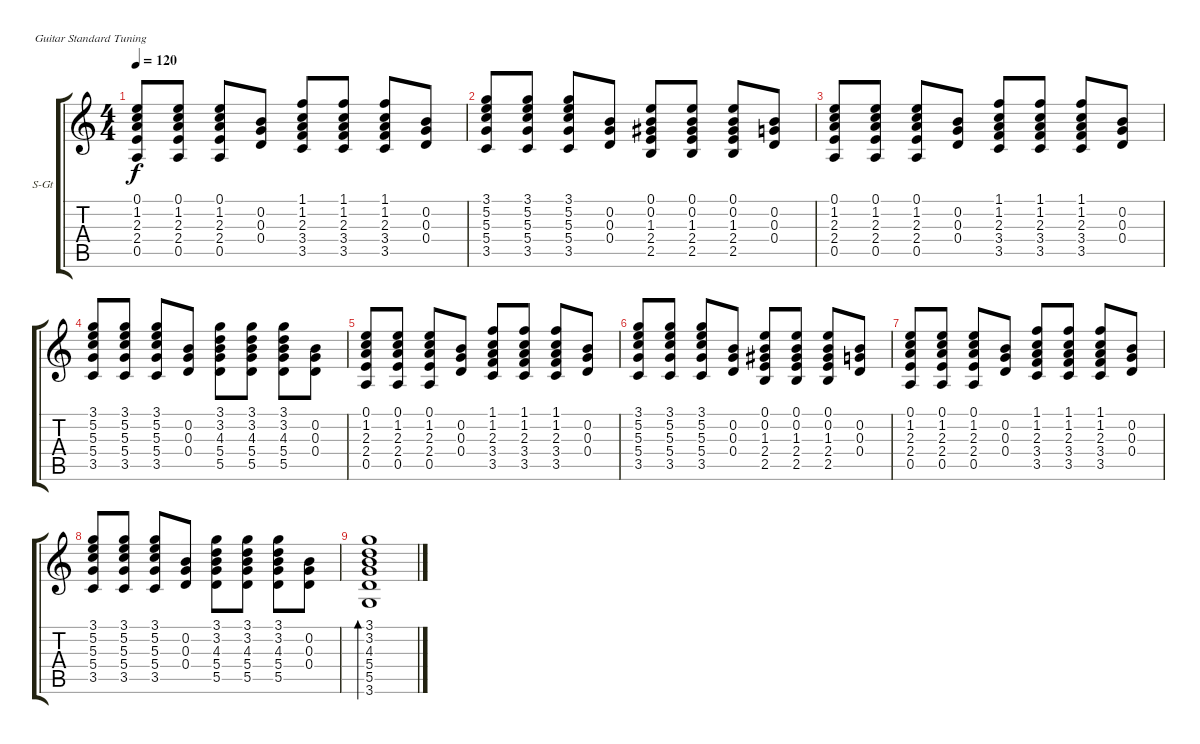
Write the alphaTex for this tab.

\bracketExtendMode groupsimilarinstruments
\firstSystemTrackNameOrientation horizontal
\otherSystemsTrackNameOrientation horizontal
\track ("Accustic" "S-Gt") {instrument acousticguitarsteel}
\staff {score tabs}
\tuning (E4 B3 G3 D3 A2 E2)
\ts (4 4)
\tempo 120
\clef g2
\scale
0.333333
\ks c
(0.1 1.2 2.3 2.4 0.5).8{dy f} (0.1 1.2 2.3 2.4 0.5).8 (0.1 1.2 2.3 2.4 0.5).8 (0.2 0.3 0.4).8 (1.1 1.2 2.3 3.4 3.5).8 (1.1 1.2 2.3 3.4 3.5).8 (1.1 1.2 2.3 3.4 3.5).8 (0.2 0.3 0.4).8 |
\scale
0.333333 (3.1 5.2 5.3 5.4 3.5).8 (3.1 5.2 5.3 5.4 3.5).8 (3.1 5.2 5.3 5.4 3.5).8 (0.2 0.3 0.4).8 (0.1 0.2 1.3 2.4 2.5).8 (0.1 0.2 1.3 2.4 2.5).8 (0.1 0.2 1.3 2.4 2.5).8 (0.2 0.3 0.4).8 |
\scale
0.333333 (0.1 1.2 2.3 2.4 0.5).8 (0.1 1.2 2.3 2.4 0.5).8 (0.1 1.2 2.3 2.4 0.5).8 (0.2 0.3 0.4).8 (1.1 1.2 2.3 3.4 3.5).8 (1.1 1.2 2.3 3.4 3.5).8 (1.1 1.2 2.3 3.4 3.5).8 (0.2 0.3 0.4).8 |
\scale
0.333333 (3.1 5.2 5.3 5.4 3.5).8 (3.1 5.2 5.3 5.4 3.5).8 (3.1 5.2 5.3 5.4 3.5).8 (0.2 0.3 0.4).8 (3.1 3.2 4.3 5.4 5.5).8 (3.1 3.2 4.3 5.4 5.5).8 (3.1 3.2 4.3 5.4 5.5).8 (0.2 0.3 0.4).8 |
\scale
0.333333 (0.1 1.2 2.3 2.4 0.5).8 (0.1 1.2 2.3 2.4 0.5).8 (0.1 1.2 2.3 2.4 0.5).8 (0.2 0.3 0.4).8 (1.1 1.2 2.3 3.4 3.5).8 (1.1 1.2 2.3 3.4 3.5).8 (1.1 1.2 2.3 3.4 3.5).8 (0.2 0.3 0.4).8 |
\scale
0.333333 (3.1 5.2 5.3 5.4 3.5).8 (3.1 5.2 5.3 5.4 3.5).8 (3.1 5.2 5.3 5.4 3.5).8 (0.2 0.3 0.4).8 (0.1 0.2 1.3 2.4 2.5).8 (0.1 0.2 1.3 2.4 2.5).8 (0.1 0.2 1.3 2.4 2.5).8 (0.2 0.3 0.4).8 |
\scale
0.333333 (0.1 1.2 2.3 2.4 0.5).8 (0.1 1.2 2.3 2.4 0.5).8 (0.1 1.2 2.3 2.4 0.5).8 (0.2 0.3 0.4).8 (1.1 1.2 2.3 3.4 3.5).8 (1.1 1.2 2.3 3.4 3.5).8 (1.1 1.2 2.3 3.4 3.5).8 (0.2 0.3 0.4).8 |
\scale
0.333333 (3.1 5.2 5.3 5.4 3.5).8 (3.1 5.2 5.3 5.4 3.5).8 (3.1 5.2 5.3 5.4 3.5).8 (0.2 0.3 0.4).8 (3.1 3.2 4.3 5.4 5.5).8 (3.1 3.2 4.3 5.4 5.5).8 (3.1 3.2 4.3 5.4 5.5).8 (0.2 0.3 0.4).8 |
(3.1 3.2 4.3 5.4 5.5 3.6).1{bd 60}
